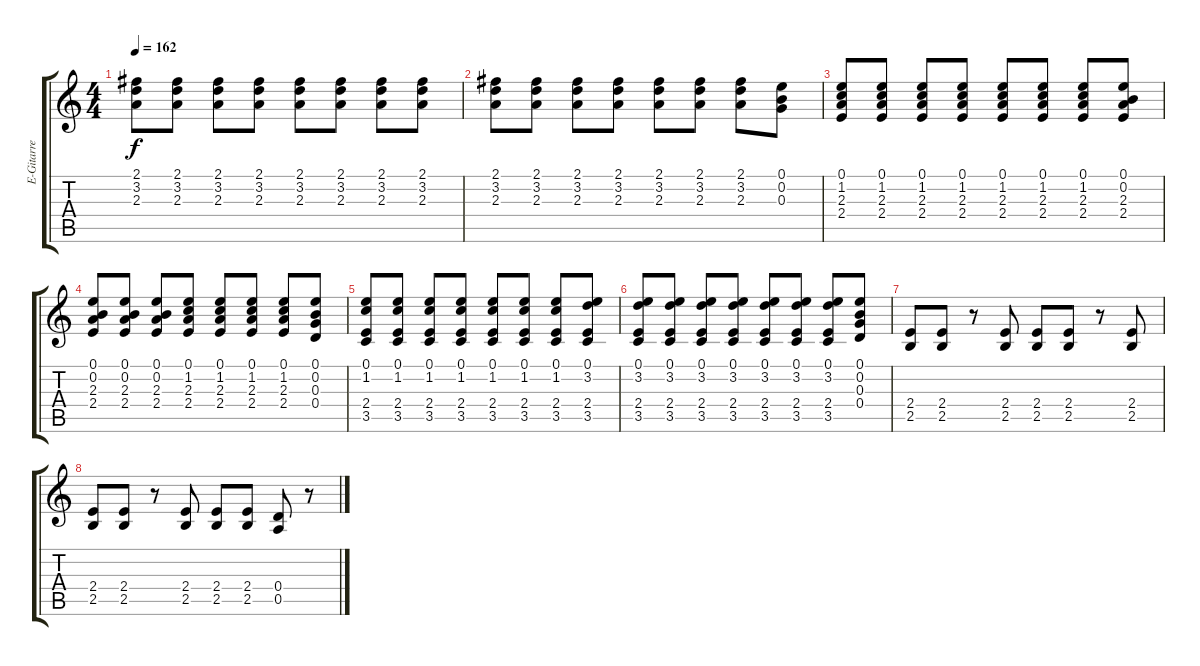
\track ("E-Gitarre" "E-Gitarre") {instrument distortionguitar}
\staff {score tabs}
\tuning (E4 B3 G3 D3 A2 E2) {hide}
\ts (4 4)
\tempo 162
\clef g2
\ks c
(2.1 3.2 2.3).8{dy f} (2.1 3.2 2.3).8 (2.1 3.2 2.3).8 (2.1 3.2 2.3).8 (2.1 3.2 2.3).8 (2.1 3.2 2.3).8 (2.1 3.2 2.3).8 (2.1 3.2 2.3).8 |
(2.1 3.2 2.3).8 (2.1 3.2 2.3).8 (2.1 3.2 2.3).8 (2.1 3.2 2.3).8 (2.1 3.2 2.3).8 (2.1 3.2 2.3).8 (2.1 3.2 2.3).8 (0.1 0.2 0.3).8 |
(0.1 1.2 2.3 2.4).8 (0.1 1.2 2.3 2.4).8 (0.1 1.2 2.3 2.4).8 (0.1 1.2 2.3 2.4).8 (0.1 1.2 2.3 2.4).8 (0.1 1.2 2.3 2.4).8 (0.1 1.2 2.3 2.4).8 (0.1 0.2 2.3 2.4).8 |
(0.1 0.2 2.3 2.4).8 (0.1 0.2 2.3 2.4).8 (0.1 0.2 2.3 2.4).8 (0.1 1.2 2.3 2.4).8 (0.1 1.2 2.3 2.4).8 (0.1 1.2 2.3 2.4).8 (0.1 1.2 2.3 2.4).8 (0.1 0.2 0.3 0.4).8 |
(0.1 1.2 2.4 3.5).8 (0.1 1.2 2.4 3.5).8 (0.1 1.2 2.4 3.5).8 (0.1 1.2 2.4 3.5).8 (0.1 1.2 2.4 3.5).8 (0.1 1.2 2.4 3.5).8 (0.1 1.2 2.4 3.5).8 (0.1 3.2 2.4 3.5).8 |
(0.1 3.2 2.4 3.5).8 (0.1 3.2 2.4 3.5).8 (0.1 3.2 2.4 3.5).8 (0.1 3.2 2.4 3.5).8 (0.1 3.2 2.4 3.5).8 (0.1 3.2 2.4 3.5).8 (0.1 3.2 2.4 3.5).8 (0.1 0.2 0.3 0.4).8 |
(2.4 2.5).8 (2.4 2.5).8 r.8 (2.4 2.5).8 (2.4 2.5).8 (2.4 2.5).8 r.8 (2.4 2.5).8 |
(2.4 2.5).8 (2.4 2.5).8 r.8 (2.4 2.5).8 (2.4 2.5).8 (2.4 2.5).8 (0.4 0.5).8 r.8
